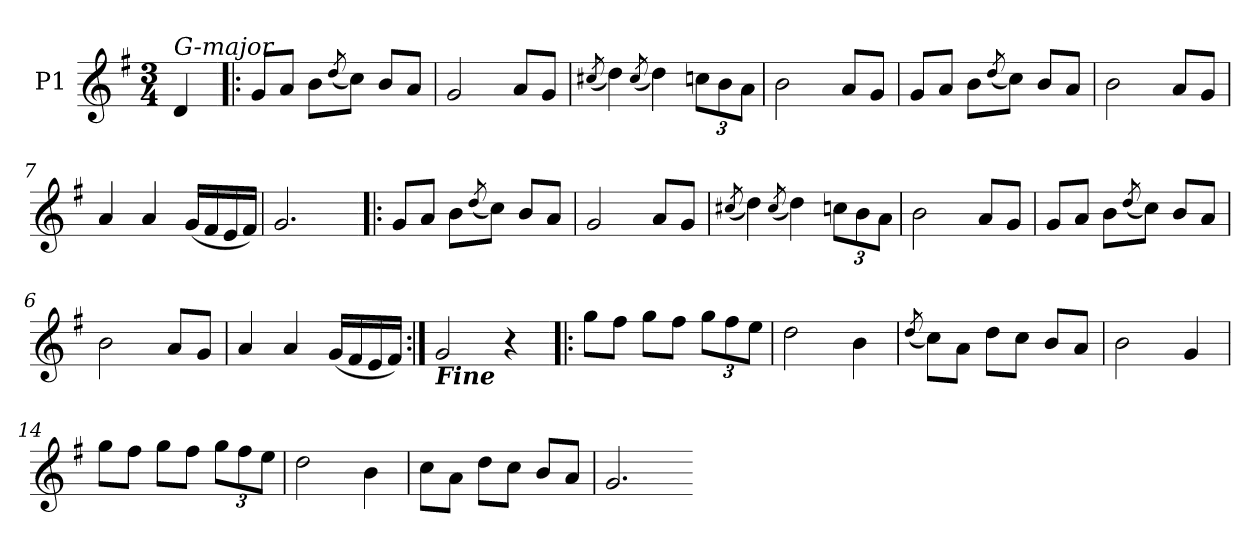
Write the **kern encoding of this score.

**kern
*part1
*staff1
*I"P1
*clefG2
*k[f#]
*G:
*M3/4
=
!LO:TX:a:i:t=G-major
4d
=1!|:
8gL
8aJ
8bL
(8qdd/
8ccJ)
8bL
8aJ
=2
2g
8aL
8gJ
=3
(8qcc#X/
4dd)
(8qcc#/
4dd)
12ccnL
12b
12aJ
=4
2b
8aL
8gJ
=5
8gL
8aJ
8bL
(8qdd/
8ccJ)
8bL
8aJ
=6
2b
8aL
8gJ
=7
4a
4a
(16gLL
16f#
16e
16f#JJ)
=8
2.g
=1!|:
8gL
8aJ
8bL
(8qdd/
8ccJ)
8bL
8aJ
=2
2g
8aL
8gJ
=3
(8qcc#X/
4dd)
(8qcc#/
4dd)
12ccnL
12b
12aJ
=4
2b
8aL
8gJ
=5
8gL
8aJ
8bL
(8qdd/
8ccJ)
8bL
8aJ
=6
2b
8aL
8gJ
=7
4a
4a
(16gLL
16f#
16e
16f#JJ)
=9:|!
!LO:TX:b:Bi:t=Fine
2g
4r
=10!|:
8ggL
8ff#J
8ggL
8ff#J
12ggL
12ff#
12eeJ
=11
2dd
4b
=12
(8qdd/
8ccL)
8aJ
8ddL
8ccJ
8bL
8aJ
=13
2b
4g
=14
8ggL
8ff#J
8ggL
8ff#J
12ggL
12ff#
12eeJ
=15
2dd
4b
=16
8ccL
8aJ
8ddL
8ccJ
8bL
8aJ
=17
2.g
=-
*-
